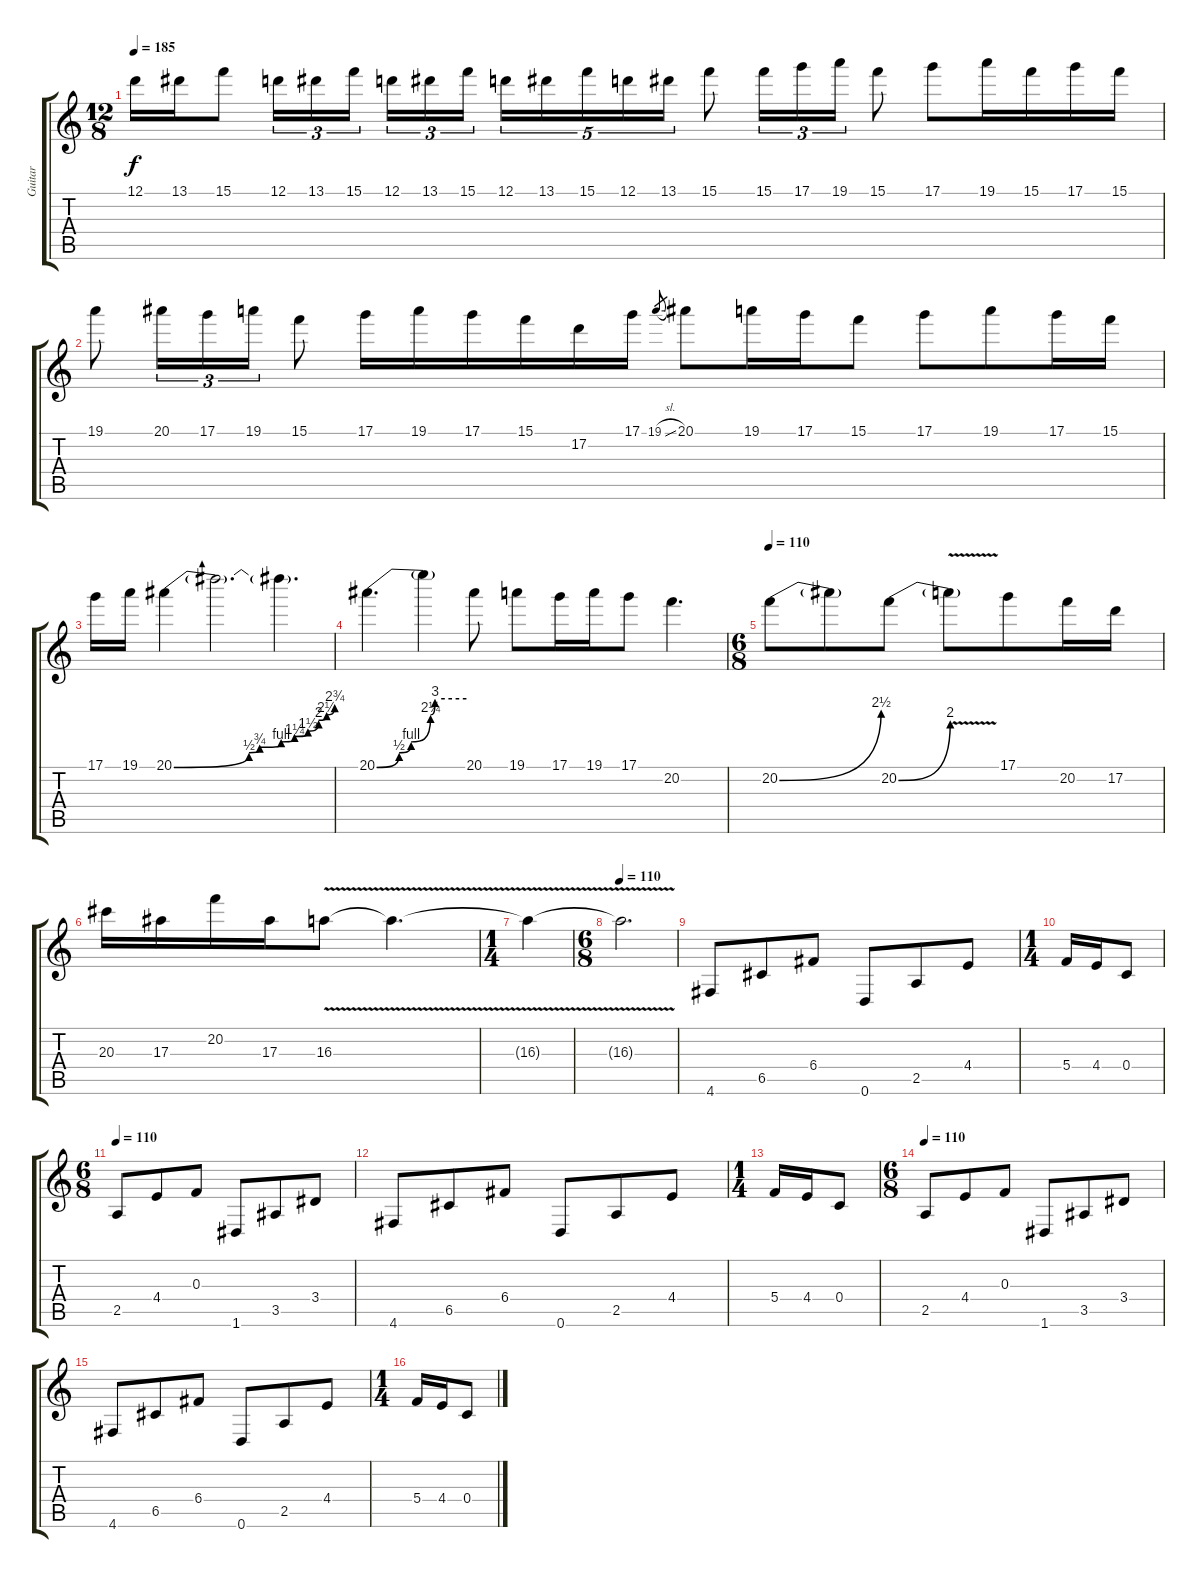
\track ("Guitar" "Guitar") {instrument distortionguitar}
\staff {score tabs}
\tuning (D4 A3 F3 C3 G2 D2) {hide}
\ts (12 8)
\tempo 185
\clef g2
\ks c
12.1.16{dy f} 13.1.16 15.1.8 12.1.16{tu (3 2)} 13.1.16{tu (3 2)} 15.1.16{tu (3 2)} 12.1.16{tu (3 2)} 13.1.16{tu (3 2)} 15.1.16{tu (3 2) beam splitsecondary} 12.1.16{tu (5 4)} 13.1.16{tu (5 4)} 15.1.16{tu (5 4)} 12.1.16{tu (5 4)} 13.1.16{tu (5 4)} 15.1.8 15.1.16{tu (3 2)} 17.1.16{tu (3 2)} 19.1.16{tu (3 2)} 15.1.8 17.1.8 19.1.16 15.1.16 17.1.16 15.1.16 |
19.1.8 20.1.16{tu (3 2)} 17.1.16{tu (3 2)} 19.1.16{tu (3 2)} 15.1.8 17.1.16 19.1.16 17.1.16 15.1.16 17.2.16 17.1.16 19.1{sl}.8{gr} 20.1.8 19.1.16 17.1.16 15.1.8 17.1.8 19.1.8 17.1.16 15.1.16 |
17.1.16 19.1.16 20.1{be (custom 0 0 28 2 32 3 40 4 45 5 50 6 54 8 57 9 60 11)}.4 20.1{t}.2{d} 20.1{t}.4{d} |
20.1{be (custom 0 0 15 2 23 4 36 9 39 12 60 12)}.4{d} 20.1{t}.4 20.1.8 19.1.8 17.1.16 19.1.16 17.1.8 20.2.4{d} |
\ts (6 8)
\tempo 110
20.2{be (bend 0 0 60 10)}.8 20.2{t}.8 20.2{be (bend 0 0 60 8)}.8 20.2{v t}.8 17.1.8 20.2.16 17.2.16 |
20.3.16 17.3.16 20.2.16 17.3.16 16.3{v}.8 16.3{v t}.4{d} |
\ts (1 4)
16.3{v t}.4 |
\ts (6 8)
\tempo 110
16.3{v t}.2{d} |
4.6.8{volume 8} 6.5.8 6.4.8 0.6.8 2.5.8 4.4.8 |
\ts (1 4)
5.4.16 4.4.16 0.4.8 |
\ts (6 8)
\tempo 110
2.5.8 4.4.8 0.3.8 1.6.8 3.5.8 3.4.8 |
4.6.8 6.5.8 6.4.8 0.6.8 2.5.8 4.4.8 |
\ts (1 4)
5.4.16 4.4.16 0.4.8 |
\ts (6 8)
\tempo 110
2.5.8 4.4.8 0.3.8 1.6.8 3.5.8 3.4.8 |
4.6.8 6.5.8 6.4.8 0.6.8 2.5.8 4.4.8 |
\ts (1 4)
5.4.16 4.4.16 0.4.8
